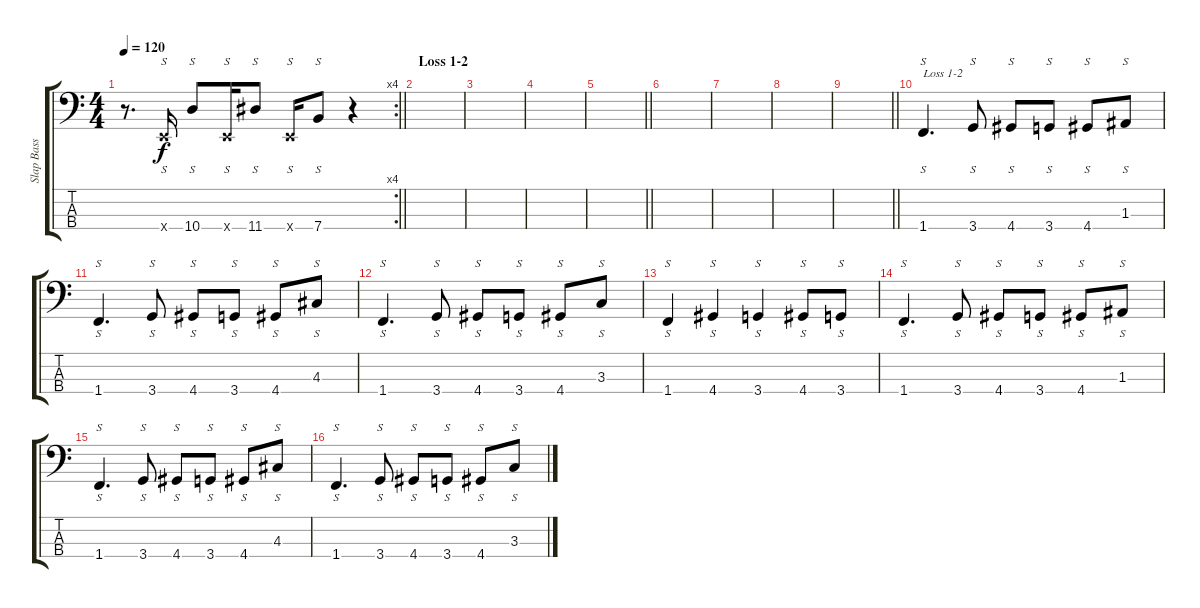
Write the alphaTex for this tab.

\track ("Slap Bass" "Slap Bass") {instrument slapbass2}
\staff {score tabs}
\tuning (G2 D2 A1 E1) {hide}
\rc 4
\ts (4 4)
\tempo 120
\clef f4
\barLineRight lightlight
\ks c
r.8{d dy f} 0.4{x}.16{s} 10.4.8{s} 0.4{x}.16{s} 11.4.8{s} 0.4{x}.16{s} 7.4.8{s} r.4 |
\section ("" "Loss 1-2")
|
|
|
\barLineRight lightlight
|
|
|
|
\barLineRight lightlight
|
1.4.4{s d txt "Loss 1-2"} 3.4.8{s} 4.4.8{s} 3.4.8{s} 4.4.8{s} 1.3.8{s} |
1.4.4{s d} 3.4.8{s} 4.4.8{s} 3.4.8{s} 4.4.8{s} 4.3.8{s} |
1.4.4{s d} 3.4.8{s} 4.4.8{s} 3.4.8{s} 4.4.8{s} 3.3.8{s} |
1.4.4{s} 4.4.4{s} 3.4.4{s} 4.4.8{s} 3.4.8{s} |
1.4.4{s d} 3.4.8{s} 4.4.8{s} 3.4.8{s} 4.4.8{s} 1.3.8{s} |
1.4.4{s d} 3.4.8{s} 4.4.8{s} 3.4.8{s} 4.4.8{s} 4.3.8{s} |
1.4.4{s d} 3.4.8{s} 4.4.8{s} 3.4.8{s} 4.4.8{s} 3.3.8{s}
